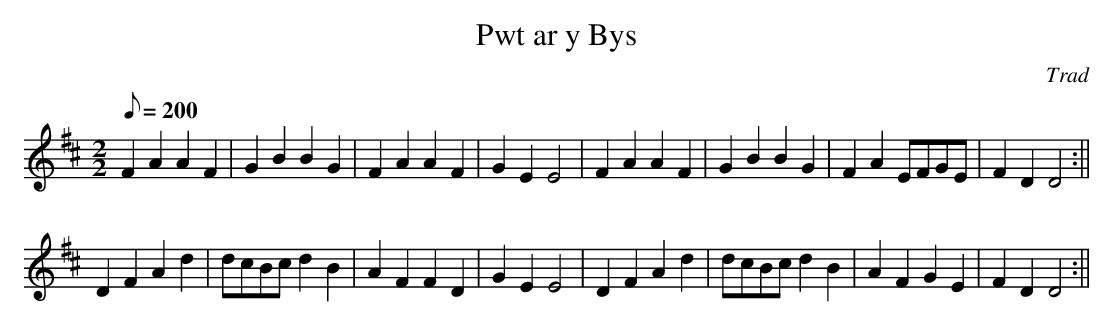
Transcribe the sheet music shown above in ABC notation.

X:1
T:Pwt ar y Bys
M:2/2
L:1/8
Q:200
C:Trad
K:D
F2A2A2F2|G2B2B2G2|F2A2A2F2|G2E2E4|F2A2A2F2|G2B2B2G2|F2A2EFGE|F2D2D4:||!
D2F2A2d2|dcBcd2B2|A2F2F2D2|G2E2E4|D2F2A2d2|dcBcd2B2|A2F2G2E2|F2D2D4:||
